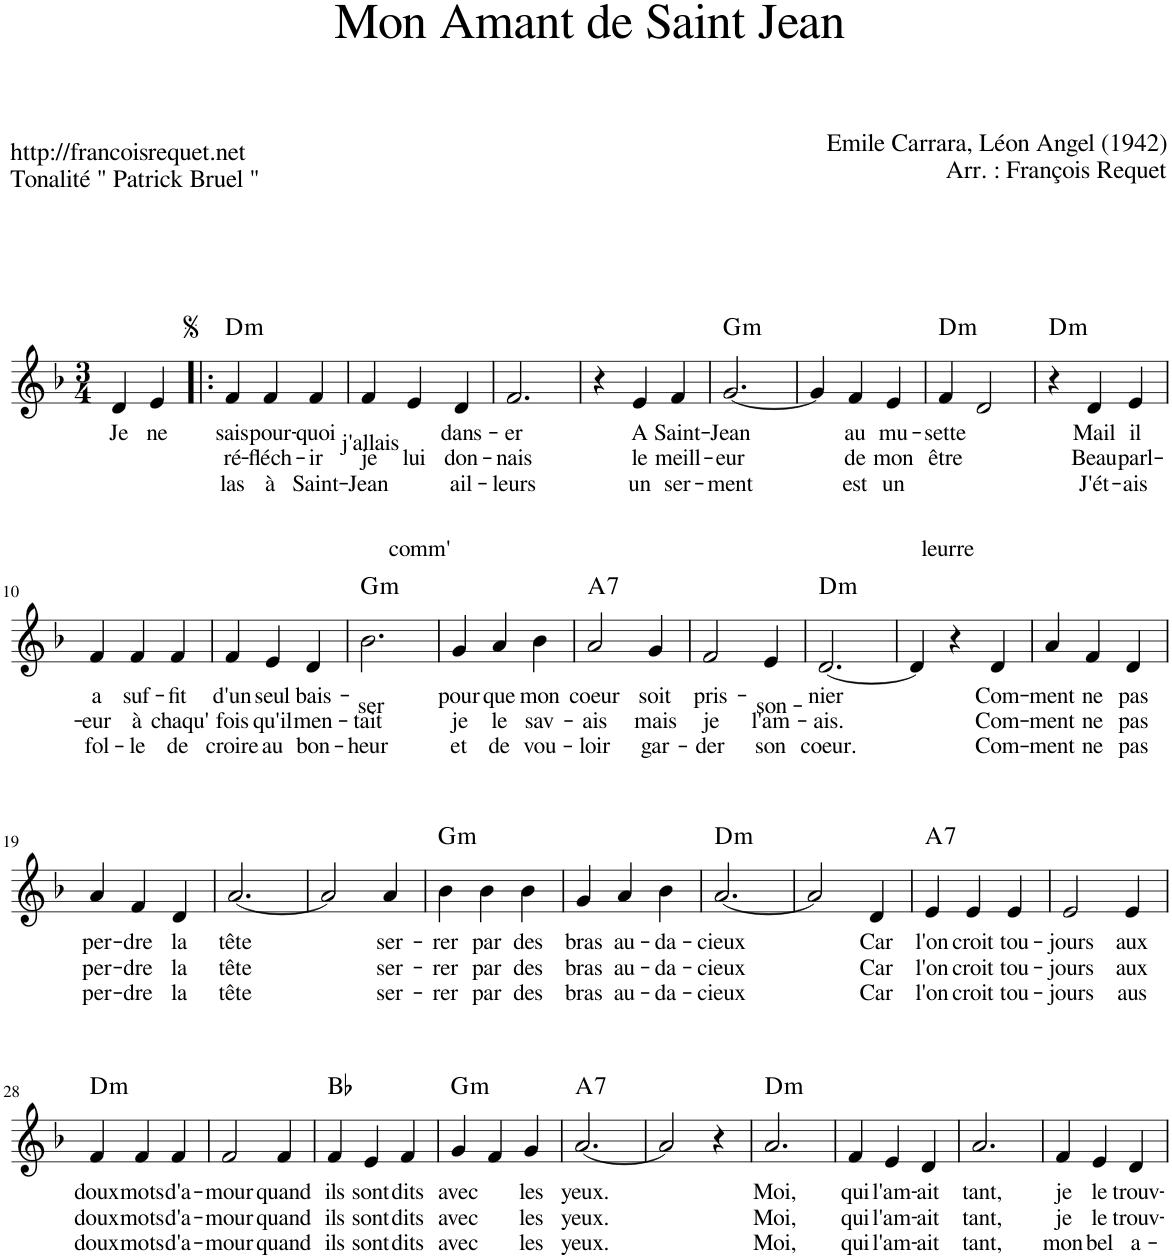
**kern	**text	**text	**text	**harte
*part1	*part1	*part1	*part1	*part1
*staff1	*staff1	*staff1	*staff1	*
*I"Violin	*	*	*	*
*I'Vln	*	*	*	*
*clefG2	*	*	*	*
*k[b-]	*	*	*	*
*M3/4	*	*	*	*
=1	=1	=1	=1	=1
!	!LO:LY:b	!	!	!
4d/	Je	.	.	.
!	!LO:LY:b	!	!	!
4e/	ne	.	.	.
=2!|:	=2!|:	=2!|:	=2!|:	=2!|:
!	!LO:LY:b	!LO:LY:b	!LO:LY:b	!LO:H:kt=m
4f/	sais	ré-	-las	D:min
!	!LO:LY:b	!LO:LY:b	!LO:LY:b	!
4f/	pour-	-fléch-	à	.
!	!LO:LY:b	!LO:LY:b	!LO:LY:b	!
4f/	-quoi	-ir	Saint-	.
=3	=3	=3	=3	=3
!	!LO:LY:b	!LO:LY:b	!LO:LY:b	!
4f/	j'allais	je	-Jean	.
!	!	!LO:LY:b	!LO:LY:b	!
4e/	.	lui	comm'	.
!	!LO:LY:b	!LO:LY:b	!LO:LY:b	!
4d/	dans-	don-	ail-	.
=4	=4	=4	=4	=4
!	!LO:LY:b	!LO:LY:b	!LO:LY:b	!
2.f/	-er	-nais	-leurs	.
=5	=5	=5	=5	=5
4r	.	.	.	.
!	!LO:LY:b	!LO:LY:b	!LO:LY:b	!
4e/	A	le	un	.
!	!LO:LY:b	!LO:LY:b	!LO:LY:b	!
4f/	Saint-	meill-	ser-	.
=6	=6	=6	=6	=6
!	!LO:LY:b	!LO:LY:b	!LO:LY:b	!LO:H:kt=m
[2.g/	-Jean	-eur	-ment	G:min
=7	=7	=7	=7	=7
4g/]	.	.	.	.
!	!LO:LY:b	!LO:LY:b	!LO:LY:b	!
4f/	au	de	est	.
!	!LO:LY:b	!LO:LY:b	!LO:LY:b	!
4e/	mu-	mon	un	.
=8	=8	=8	=8	=8
!	!LO:LY:b	!LO:LY:b	!LO:LY:b	!LO:H:kt=m
4f/	-sette	être	leurre	D:min
2d/	.	.	.	.
=9	=9	=9	=9	=9
!	!	!	!	!LO:H:kt=m
4r	.	.	.	D:min
!	!LO:LY:b	!LO:LY:b	!LO:LY:b	!
4d/	Mail	Beau	J'ét-	.
!	!LO:LY:b	!LO:LY:b	!LO:LY:b	!
4e/	il	parl-	-ais	.
!!LO:LB:g=z
=10	=10	=10	=10	=10
!	!LO:LY:b	!LO:LY:b	!LO:LY:b	!
4f/	a	-eur	fol-	.
!	!LO:LY:b	!LO:LY:b	!LO:LY:b	!
4f/	suf-	à	-le	.
!	!LO:LY:b	!LO:LY:b	!LO:LY:b	!
4f/	-fit	chaqu'	de	.
=11	=11	=11	=11	=11
!	!LO:LY:b	!LO:LY:b	!LO:LY:b	!
4f/	d'un	fois	croire	.
!	!LO:LY:b	!LO:LY:b	!LO:LY:b	!
4e/	seul	qu'il	au	.
!	!LO:LY:b	!LO:LY:b	!LO:LY:b	!
4d/	bais-	men-	bon-	.
=12	=12	=12	=12	=12
!	!LO:LY:b	!LO:LY:b	!LO:LY:b	!LO:H:kt=m
2.b-\	-ser	-tait	-heur	G:min
=13	=13	=13	=13	=13
!	!LO:LY:b	!LO:LY:b	!LO:LY:b	!
4g/	pour	je	et	.
!	!LO:LY:b	!LO:LY:b	!LO:LY:b	!
4a/	que	le	de	.
!	!LO:LY:b	!LO:LY:b	!LO:LY:b	!
4b-\	mon	sav-	vou-	.
=14	=14	=14	=14	=14
!	!LO:LY:b	!LO:LY:b	!LO:LY:b	!LO:H:kt=7
2a/	coeur	-ais	-loir	A:7
!	!LO:LY:b	!LO:LY:b	!LO:LY:b	!
4g/	soit	mais	gar-	.
=15	=15	=15	=15	=15
!	!LO:LY:b	!LO:LY:b	!LO:LY:b	!
2f/	pris-	je	-der	.
!	!LO:LY:b	!LO:LY:b	!LO:LY:b	!
4e/	-son-	l'am-	son	.
=16	=16	=16	=16	=16
!	!LO:LY:b	!LO:LY:b	!LO:LY:b	!LO:H:kt=m
[2.d/	-nier	-ais.	coeur.	D:min
=17	=17	=17	=17	=17
4d/]	.	.	.	.
4r	.	.	.	.
!	!LO:LY:b	!LO:LY:b	!LO:LY:b	!
4d/	Com-	Com-	Com-	.
=18	=18	=18	=18	=18
!	!LO:LY:b	!LO:LY:b	!LO:LY:b	!
4a/	-ment	-ment	-ment	.
!	!LO:LY:b	!LO:LY:b	!LO:LY:b	!
4f/	ne	ne	ne	.
!	!LO:LY:b	!LO:LY:b	!LO:LY:b	!
4d/	pas	pas	pas	.
!!LO:LB:g=z
=19	=19	=19	=19	=19
!	!LO:LY:b	!LO:LY:b	!LO:LY:b	!
4a/	per-	per-	per-	.
!	!LO:LY:b	!LO:LY:b	!LO:LY:b	!
4f/	-dre	-dre	-dre	.
!	!LO:LY:b	!LO:LY:b	!LO:LY:b	!
4d/	la	la	la	.
=20	=20	=20	=20	=20
!	!LO:LY:b	!LO:LY:b	!LO:LY:b	!
[2.a/	tête	tête	tête	.
=21	=21	=21	=21	=21
2a/]	.	.	.	.
!	!LO:LY:b	!LO:LY:b	!LO:LY:b	!
4a/	ser-	ser-	ser-	.
=22	=22	=22	=22	=22
!	!LO:LY:b	!LO:LY:b	!LO:LY:b	!LO:H:kt=m
4b-\	-rer	-rer	-rer	G:min
!	!LO:LY:b	!LO:LY:b	!LO:LY:b	!
4b-\	par	par	par	.
!	!LO:LY:b	!LO:LY:b	!LO:LY:b	!
4b-\	des	des	des	.
=23	=23	=23	=23	=23
!	!LO:LY:b	!LO:LY:b	!LO:LY:b	!
4g/	bras	bras	bras	.
!	!LO:LY:b	!LO:LY:b	!LO:LY:b	!
4a/	au-	au-	au-	.
!	!LO:LY:b	!LO:LY:b	!LO:LY:b	!
4b-\	-da-	-da-	-da-	.
=24	=24	=24	=24	=24
!	!LO:LY:b	!LO:LY:b	!LO:LY:b	!LO:H:kt=m
[2.a/	-cieux	-cieux	-cieux	D:min
=25	=25	=25	=25	=25
2a/]	.	.	.	.
!	!LO:LY:b	!LO:LY:b	!LO:LY:b	!
4d/	Car	Car	Car	.
=26	=26	=26	=26	=26
!	!LO:LY:b	!LO:LY:b	!LO:LY:b	!LO:H:kt=7
4e/	l'on	l'on	l'on	A:7
!	!LO:LY:b	!LO:LY:b	!LO:LY:b	!
4e/	croit	croit	croit	.
!	!LO:LY:b	!LO:LY:b	!LO:LY:b	!
4e/	tou-	tou-	tou-	.
=27	=27	=27	=27	=27
!	!LO:LY:b	!LO:LY:b	!LO:LY:b	!
2e/	-jours	-jours	-jours	.
!	!LO:LY:b	!LO:LY:b	!LO:LY:b	!
4e/	aux	aux	aus	.
!!LO:LB:g=z
=28	=28	=28	=28	=28
!	!LO:LY:b	!LO:LY:b	!LO:LY:b	!LO:H:kt=m
4f/	doux	doux	doux	D:min
!	!LO:LY:b	!LO:LY:b	!LO:LY:b	!
4f/	mots	mots	mots	.
!	!LO:LY:b	!LO:LY:b	!LO:LY:b	!
4f/	d'a-	d'a-	d'a-	.
=29	=29	=29	=29	=29
!	!LO:LY:b	!LO:LY:b	!LO:LY:b	!
2f/	-mour	-mour	-mour	.
!	!LO:LY:b	!LO:LY:b	!LO:LY:b	!
4f/	quand	quand	quand	.
=30	=30	=30	=30	=30
!	!LO:LY:b	!LO:LY:b	!LO:LY:b	!
4f/	ils	ils	ils	Bb:maj
!	!LO:LY:b	!LO:LY:b	!LO:LY:b	!
4e/	sont	sont	sont	.
!	!LO:LY:b	!LO:LY:b	!LO:LY:b	!
4f/	dits	dits	dits	.
=31	=31	=31	=31	=31
!	!LO:LY:b	!LO:LY:b	!LO:LY:b	!LO:H:kt=m
4g/	avec	avec	avec	G:min
4f/	.	.	.	.
!	!LO:LY:b	!LO:LY:b	!LO:LY:b	!
4g/	les	les	les	.
=32	=32	=32	=32	=32
!	!LO:LY:b	!LO:LY:b	!LO:LY:b	!LO:H:kt=7
[2.a/	yeux.	yeux.	yeux.	A:7
=33	=33	=33	=33	=33
2a/]	.	.	.	.
4r	.	.	.	.
=34	=34	=34	=34	=34
!	!LO:LY:b	!LO:LY:b	!LO:LY:b	!LO:H:kt=m
2.a/	Moi,	Moi,	Moi,	D:min
=35	=35	=35	=35	=35
!	!LO:LY:b	!LO:LY:b	!LO:LY:b	!
4f/	qui	qui	qui	.
!	!LO:LY:b	!LO:LY:b	!LO:LY:b	!
4e/	l'am-	l'am-	l'am-	.
!	!LO:LY:b	!LO:LY:b	!LO:LY:b	!
4d/	-ait	-ait	-ait	.
=36	=36	=36	=36	=36
!	!LO:LY:b	!LO:LY:b	!LO:LY:b	!
2.a/	tant,	tant,	tant,	.
=37	=37	=37	=37	=37
!	!LO:LY:b	!LO:LY:b	!LO:LY:b	!
4f/	je	je	mon	.
!	!LO:LY:b	!LO:LY:b	!LO:LY:b	!
4e/	le	le	bel	.
!	!LO:LY:b	!LO:LY:b	!LO:LY:b	!
4d/	trouv-	trouv-	a-	.
=	=	=	=	=
*-	*-	*-	*-	*-
